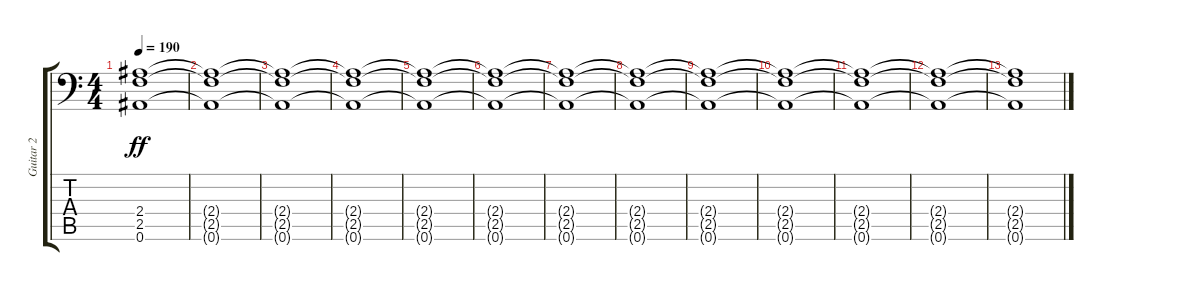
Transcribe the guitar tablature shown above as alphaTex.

\track ("Guitar 2" "Guitar 2") {instrument distortionguitar}
\staff {score tabs}
\tuning (Bb3 F3 Db3 Ab2 Eb2 Bb1) {hide}
\ts (4 4)
\tempo 190
\clef f4
\ks c
(2.4{t} 2.5{t} 0.6{t}).1{dy ff volume 8} |
(2.4{t} 2.5{t} 0.6{t}).1{volume 7} |
(2.4{t} 2.5{t} 0.6{t}).1 |
(2.4{t} 2.5{t} 0.6{t}).1 |
(2.4{t} 2.5{t} 0.6{t}).1 |
(2.4{t} 2.5{t} 0.6{t}).1 |
(2.4{t} 2.5{t} 0.6{t}).1 |
(2.4{t} 2.5{t} 0.6{t}).1 |
(2.4{t} 2.5{t} 0.6{t}).1{volume 6} |
(2.4{t} 2.5{t} 0.6{t}).1{volume 5} |
(2.4{t} 2.5{t} 0.6{t}).1{volume 4} |
(2.4{t} 2.5{t} 0.6{t}).1{volume 3} |
(2.4{t} 2.5{t} 0.6{t}).1{volume 2}
